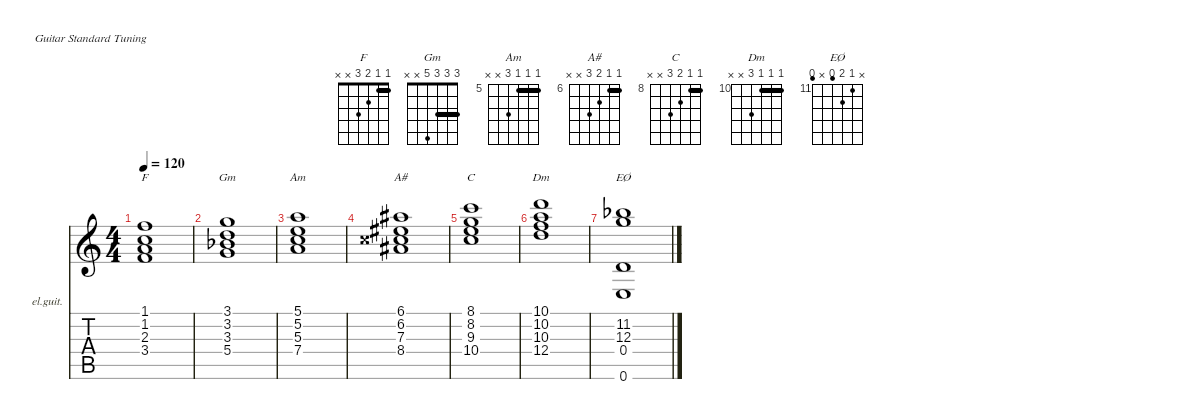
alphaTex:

\defaultSystemsLayout 4
\hideDynamics
\bracketExtendMode nobrackets
\firstSystemTrackNameOrientation horizontal
\otherSystemsTrackNameOrientation horizontal
\track ("Electric Guitar (Clean)" "el.guit.") {instrument electricguitarclean}
\staff {score tabs}
\tuning (E4 B3 G3 D3 A2 E2)
\chord ("F" 1 1 2 3 x x) {showfingering false barre 1}
\chord ("Gm" 3 3 3 5 x x) {showfingering false barre (3 3)}
\chord ("Am" 5 5 5 7 x x) {firstfret 5 showfingering false barre (5 5)}
\chord ("A#" 6 6 7 8 x x) {firstfret 6 showfingering false barre 6}
\chord ("C" 8 8 9 10 x x) {firstfret 8 showfingering false barre 8}
\chord ("Dm" 10 10 10 12 x x) {firstfret 10 showfingering false barre (10 10)}
\chord ("EØ" x 11 12 10 x 10) {firstfret 11 showfingering false}
\ts (4 4)
\tempo 120
\clef g2
\ks c
(3.4 2.3 1.2 1.1).1{ch "F" dy mf instrument electricguitarclean beam Down} |
(5.4 3.3{acc b} 3.2 3.1).1{ch "Gm" beam Down} |
(7.4 5.3 5.2 5.1).1{ch "Am" beam Down} |
(8.4{acc #} 7.3{acc x} 6.2{acc #} 6.1{acc #}).1{ch "A#" beam Down} |
(10.4 9.3 8.2 8.1).1{ch "C" beam Down} |
(12.4 10.3 10.2 10.1).1{ch "Dm" beam Down} |
(0.6 0.4 12.3 11.2{acc b}).1{ch "EØ" beam Up}
